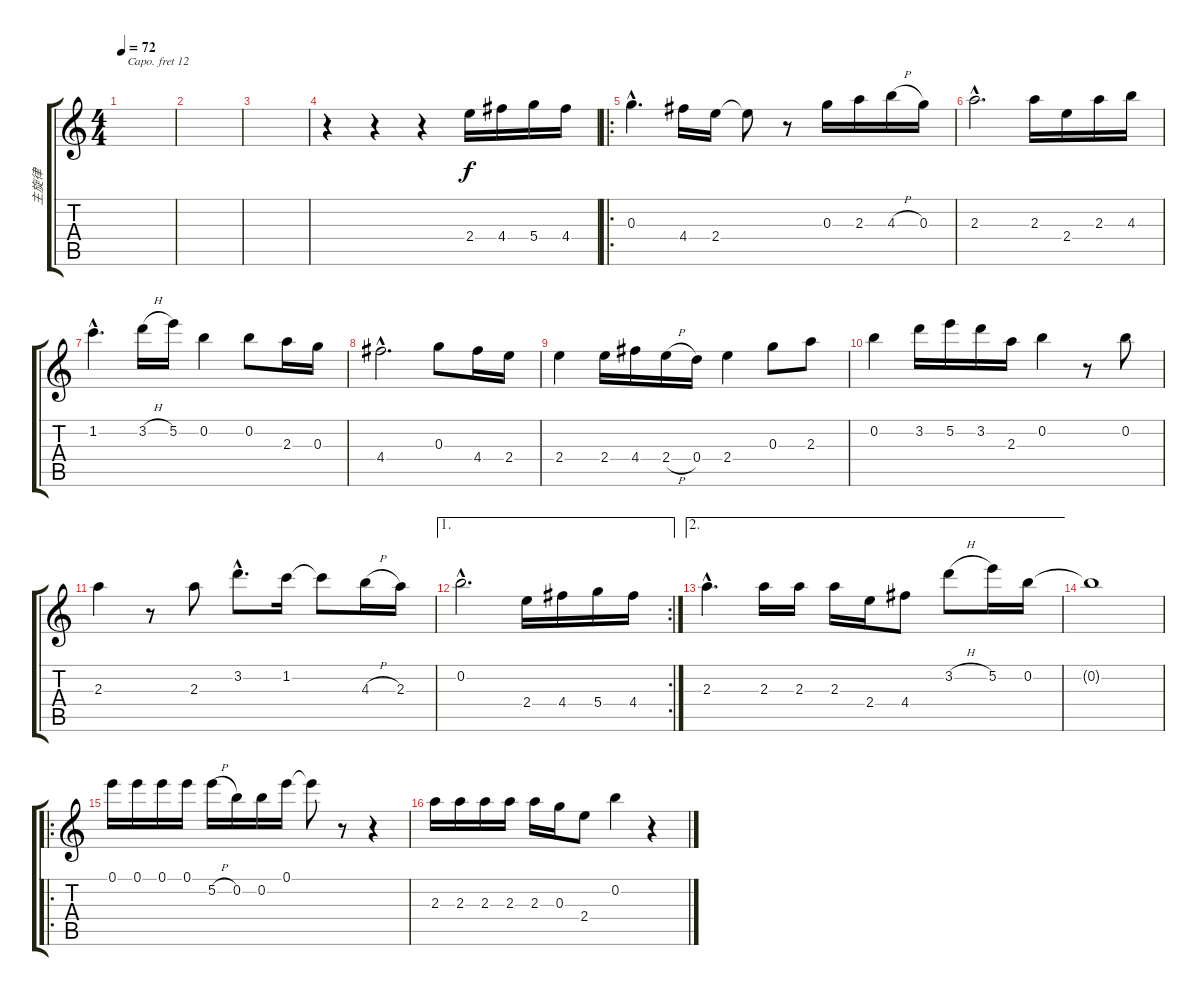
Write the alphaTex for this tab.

\track ("主旋律" "主旋律") {instrument acousticguitarnylon}
\staff {score tabs}
\capo 12
\tuning (E4 B3 G3 D3 A2 E2) {hide}
\ts (4 4)
\tempo 72
\clef g2
\ks c
|
|
|
r.4 r.4 r.4 2.4.16 4.4.16 5.4.16 4.4.16 |
\ro
0.3{hac}.4{d} 4.4.16 2.4.16 2.4{t}.8 r.8 0.3.16 2.3.16 4.3{h}.16 0.3.16 |
2.3{hac}.2{d} 2.3.16 2.4.16 2.3.16 4.3.16 |
1.2{hac}.4{d} 3.2{h}.16 5.2.16 0.2.4 0.2.8 2.3.16 0.3.16 |
4.4{hac}.2{d} 0.3.8 4.4.16 2.4.16 |
2.4.4 2.4.16 4.4.16 2.4{h}.16 0.4.16 2.4.4 0.3.8 2.3.8 |
0.2.4 3.2.16 5.2.16 3.2.16 2.3.16 0.2.4 r.8 0.2.8 |
2.3.4 r.8 2.3.8 3.2{hac}.8{d} 1.2.16 1.2{t}.8 4.3{h}.16 2.3.16 |
\ae 1
\rc 2
0.2{hac}.2{d} 2.4.16 4.4.16 5.4.16 4.4.16 |
\ae 2
2.3{hac}.4{d} 2.3.16 2.3.16 2.3.16 2.4.16 4.4.8 3.2{h}.8 5.2.16 0.2.16 |
0.2{t}.1 |
\ro
0.1.16 0.1.16 0.1.16 0.1.16 5.2{h}.16 0.2.16 0.2.16 0.1.16 0.1{t}.8 r.8 r.4 |
2.3.16 2.3.16 2.3.16 2.3.16 2.3.16 0.3.16 2.4.8 0.2.4 r.4
